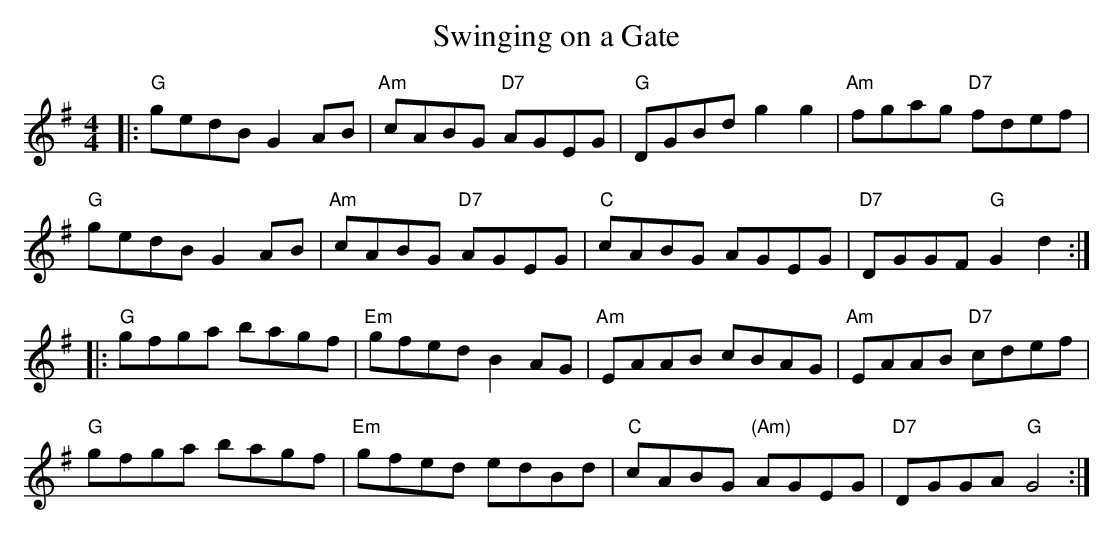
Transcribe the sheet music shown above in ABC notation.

X:1
T:Swinging on a Gate
M:4/4
L:1/8
K:G
|:"G"gedB G2AB|"Am"cABG "D7"AGEG|"G"DGBd g2g2|"Am"fgag "D7"fdef|
"G"gedB G2AB|"Am"cABG "D7"AGEG|"C"cABG AGEG|"D7"DGGF "G"G2d2:|
|:"G"gfga bagf|"Em"gfed B2AG|"Am"EAAB cBAG|"Am"EAAB "D7"cdef|
"G"gfga bagf|"Em"gfed edBd|"C"cABG "(Am)"AGEG|"D7"DGGA "G"G4:|
